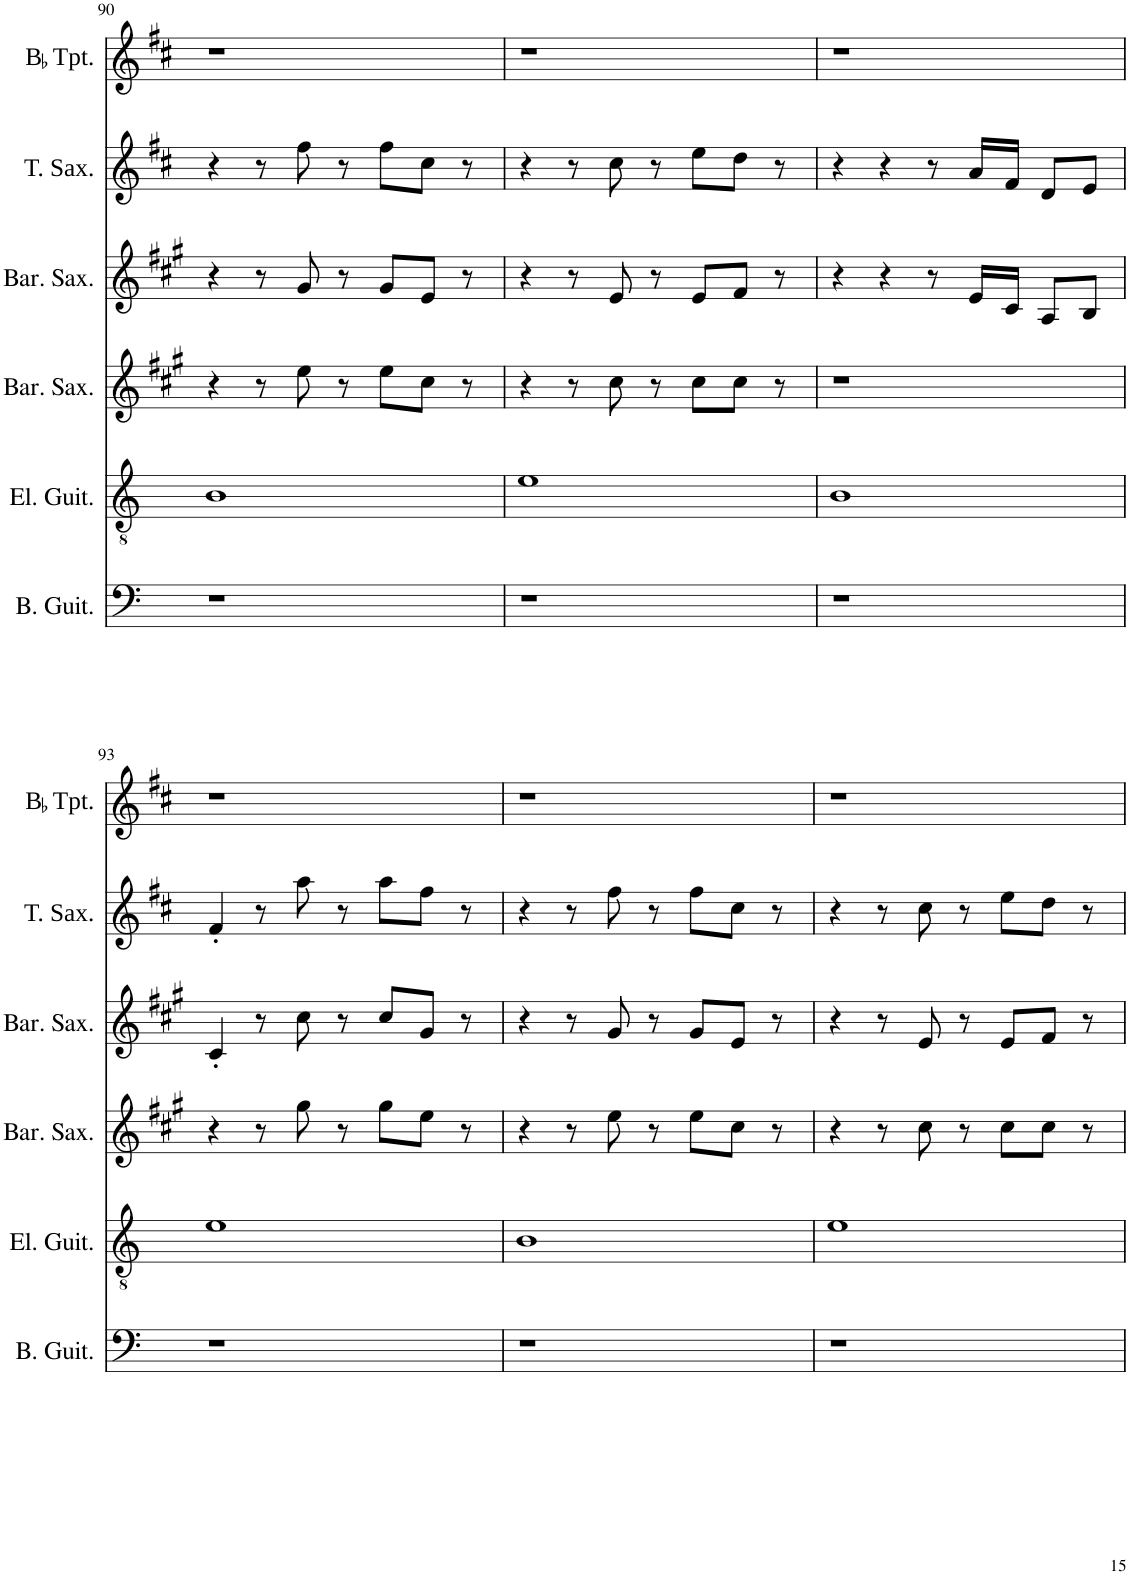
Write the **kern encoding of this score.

**kern	**kern	**kern	**kern	**kern	**kern	**kern	**kern
*part8	*part7	*part6	*part5	*part4	*part3	*part2	*part1
*staff8	*staff7	*staff6	*staff5	*staff4	*staff3	*staff2	*staff1
*I"Bass Guitar	*I"Electric Guitar	*I"Baritone Saxophone	*I"Baritone Saxophone	*I"Tenor Saxophone	*I"Alto Saxophone	*I"BaccidentalFlat Trumpet	*I"BaccidentalFlat Trumpet
*I'B. Guit.	*I'El. Guit.	*I'Bar. Sax.	*I'Bar. Sax.	*I'T. Sax.	*I'A. Sax.	*I'BaccidentalFlat Tpt.	*I'BaccidentalFlat Tpt.
!!LO:PB:g=z
*clefF4	*clefGv2	*clefG2	*clefG2	*clefG2	*clefG2	*clefG2	*clefG2
*Trd7c12	*	*Trd12c21	*Trd12c21	*Trd8c14	*Trd5c9	*Trd1c2	*Trd1c2
*k[]	*k[]	*k[f#c#g#]	*k[f#c#g#]	*k[f#c#]	*k[f#c#g#]	*k[f#c#]	*k[f#c#]
*M4/4	*M4/4	*M4/4	*M4/4	*M4/4	*M4/4	*M4/4	*M4/4
=90	=90	=90	=90	=90	=90	=90	=90
1r	1B	4r	4r	4r	1gg#	1cc#	1r
.	.	8r	8r	8r	.	.	.
.	.	8ee\	8g#/	8ff#\	.	.	.
.	.	8r	8r	8r	.	.	.
.	.	8ee\L	8g#/L	8ff#\L	.	.	.
.	.	8cc#\J	8e/J	8cc#\J	.	.	.
.	.	8r	8r	8r	.	.	.
=91	=91	=91	=91	=91	=91	=91	=91
1r	1e	4r	4r	4r	1ccc#	1ff#	1r
.	.	8r	8r	8r	.	.	.
.	.	8cc#\	8e/	8cc#\	.	.	.
.	.	8r	8r	8r	.	.	.
.	.	8cc#\L	8e/L	8ee\L	.	.	.
.	.	8cc#\J	8f#/J	8dd\J	.	.	.
.	.	8r	8r	8r	.	.	.
=92	=92	=92	=92	=92	=92	=92	=92
1r	1B	1r	4r	4r	1gg#	1cc#	1r
.	.	.	4r	4r	.	.	.
.	.	.	8r	8r	.	.	.
.	.	.	16e/LL	16a/LL	.	.	.
.	.	.	16c#/JJ	16f#/JJ	.	.	.
.	.	.	8A/L	8d/L	.	.	.
.	.	.	8B/J	8e/J	.	.	.
!!LO:LB:g=z
=93	=93	=93	=93	=93	=93	=93	=93
1r	1e	4r	4c#'/	4f#'/	1eee	1ff#	1r
.	.	8r	8r	8r	.	.	.
.	.	8gg#\	8cc#\	8aa\	.	.	.
.	.	8r	8r	8r	.	.	.
.	.	8gg#\L	8cc#/L	8aa\L	.	.	.
.	.	8ee\J	8g#/J	8ff#\J	.	.	.
.	.	8r	8r	8r	.	.	.
=94	=94	=94	=94	=94	=94	=94	=94
1r	1B	4r	4r	4r	1ccc#	1cc#	1r
.	.	8r	8r	8r	.	.	.
.	.	8ee\	8g#/	8ff#\	.	.	.
.	.	8r	8r	8r	.	.	.
.	.	8ee\L	8g#/L	8ff#\L	.	.	.
.	.	8cc#\J	8e/J	8cc#\J	.	.	.
.	.	8r	8r	8r	.	.	.
=95	=95	=95	=95	=95	=95	=95	=95
1r	1e	4r	4r	4r	1eee	1ff#	1r
.	.	8r	8r	8r	.	.	.
.	.	8cc#\	8e/	8cc#\	.	.	.
.	.	8r	8r	8r	.	.	.
.	.	8cc#\L	8e/L	8ee\L	.	.	.
.	.	8cc#\J	8f#/J	8dd\J	.	.	.
.	.	8r	8r	8r	.	.	.
=	=	=	=	=	=	=	=
*-	*-	*-	*-	*-	*-	*-	*-
